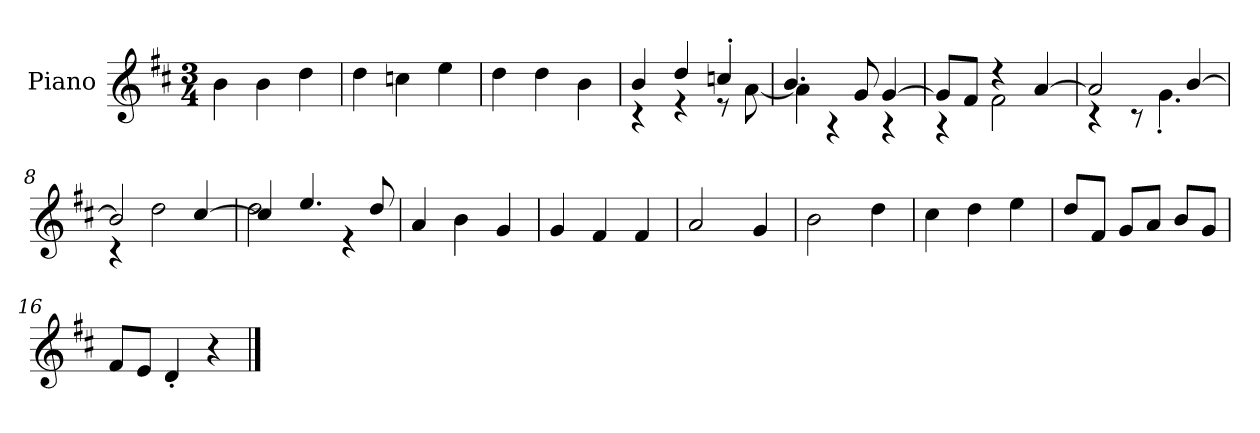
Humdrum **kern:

**kern
*part1
*staff1
*I"Piano
*I'P-no
*clefG2
*k[f#c#]
*M3/4
*MM178
=1
4b\
4b\
4dd\
=2
4dd\
4ccn\
4ee\
=3
4dd\
4dd\
4b\
=4
*^
4b/	4r
4dd/	4r
4ccn'/	8r
.	[8a\
=5	=5
4.b/	4a\]
.	4r
8g/	.
[4g/	4r
=6	=6
8g/L]	4r
8f#/J	.
4r	2f#\
[4a/	.
=7	=7
2a/]	4r
.	8r
.	4.g'\
[4b/	.
=8	=8
2b/]	4r
.	2dd\
[4cc#/	.
!!LO:LB:g=z	!!
=9	=9
4cc#/]	2dd\
4.ee/	.
.	4r
8dd/	.
*v	*v
=10
4a/
4b\
4g/
=11
4g/
4f#/
4f#/
=12
2a/
4g/
=13
2b\
4dd\
=14
4cc#\
4dd\
4ee\
=15
8dd/L
8f#/J
8g/L
8a/J
8b/L
8g/J
=16
8f#/L
8e/J
4d'/
4r
==
*-
